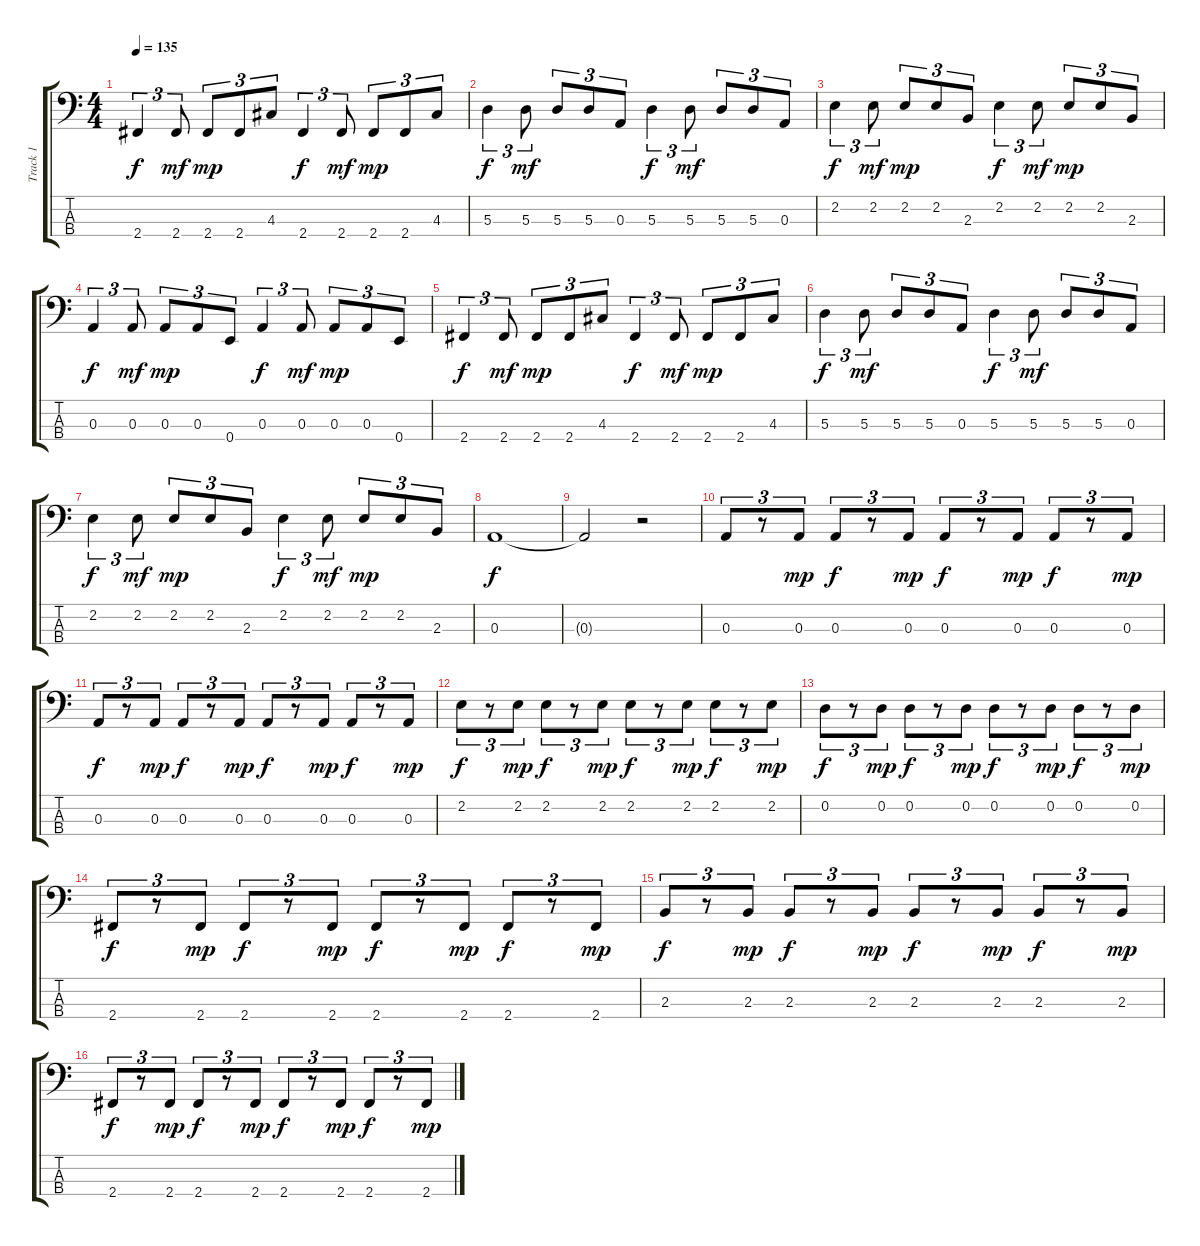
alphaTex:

\track ("Track 1" "Track 1") {instrument electricbasspick}
\staff {score tabs}
\tuning (G2 D2 A1 E1) {hide}
\ts (4 4)
\tempo 135
\clef f4
\ks c
2.4.4{tu (3 2) dy f} 2.4.8{tu (3 2) dy mf} 2.4.8{tu (3 2) dy mp} 2.4.8{tu (3 2)} 4.3.8{tu (3 2)} 2.4.4{tu (3 2) dy f} 2.4.8{tu (3 2) dy mf} 2.4.8{tu (3 2) dy mp} 2.4.8{tu (3 2)} 4.3.8{tu (3 2)} |
5.3.4{tu (3 2) dy f} 5.3.8{tu (3 2) dy mf} 5.3.8{tu (3 2)} 5.3.8{tu (3 2)} 0.3.8{tu (3 2)} 5.3.4{tu (3 2) dy f} 5.3.8{tu (3 2) dy mf} 5.3.8{tu (3 2)} 5.3.8{tu (3 2)} 0.3.8{tu (3 2)} |
2.2.4{tu (3 2) dy f} 2.2.8{tu (3 2) dy mf} 2.2.8{tu (3 2) dy mp} 2.2.8{tu (3 2)} 2.3.8{tu (3 2)} 2.2.4{tu (3 2) dy f} 2.2.8{tu (3 2) dy mf} 2.2.8{tu (3 2) dy mp} 2.2.8{tu (3 2)} 2.3.8{tu (3 2)} |
0.3.4{tu (3 2) dy f} 0.3.8{tu (3 2) dy mf} 0.3.8{tu (3 2) dy mp} 0.3.8{tu (3 2)} 0.4.8{tu (3 2)} 0.3.4{tu (3 2) dy f} 0.3.8{tu (3 2) dy mf} 0.3.8{tu (3 2) dy mp} 0.3.8{tu (3 2)} 0.4.8{tu (3 2)} |
2.4.4{tu (3 2) dy f} 2.4.8{tu (3 2) dy mf} 2.4.8{tu (3 2) dy mp} 2.4.8{tu (3 2)} 4.3.8{tu (3 2)} 2.4.4{tu (3 2) dy f} 2.4.8{tu (3 2) dy mf} 2.4.8{tu (3 2) dy mp} 2.4.8{tu (3 2)} 4.3.8{tu (3 2)} |
5.3.4{tu (3 2) dy f} 5.3.8{tu (3 2) dy mf} 5.3.8{tu (3 2)} 5.3.8{tu (3 2)} 0.3.8{tu (3 2)} 5.3.4{tu (3 2) dy f} 5.3.8{tu (3 2) dy mf} 5.3.8{tu (3 2)} 5.3.8{tu (3 2)} 0.3.8{tu (3 2)} |
2.2.4{tu (3 2) dy f} 2.2.8{tu (3 2) dy mf} 2.2.8{tu (3 2) dy mp} 2.2.8{tu (3 2)} 2.3.8{tu (3 2)} 2.2.4{tu (3 2) dy f} 2.2.8{tu (3 2) dy mf} 2.2.8{tu (3 2) dy mp} 2.2.8{tu (3 2)} 2.3.8{tu (3 2)} |
0.3.1{dy f} |
0.3{t}.2 r.2 |
0.3.8{tu (3 2)} r.8{tu (3 2)} 0.3.8{tu (3 2) dy mp} 0.3.8{tu (3 2) dy f} r.8{tu (3 2)} 0.3.8{tu (3 2) dy mp} 0.3.8{tu (3 2) dy f} r.8{tu (3 2)} 0.3.8{tu (3 2) dy mp} 0.3.8{tu (3 2) dy f} r.8{tu (3 2)} 0.3.8{tu (3 2) dy mp} |
0.3.8{tu (3 2) dy f} r.8{tu (3 2)} 0.3.8{tu (3 2) dy mp} 0.3.8{tu (3 2) dy f} r.8{tu (3 2)} 0.3.8{tu (3 2) dy mp} 0.3.8{tu (3 2) dy f} r.8{tu (3 2)} 0.3.8{tu (3 2) dy mp} 0.3.8{tu (3 2) dy f} r.8{tu (3 2)} 0.3.8{tu (3 2) dy mp} |
2.2.8{tu (3 2) dy f} r.8{tu (3 2)} 2.2.8{tu (3 2) dy mp} 2.2.8{tu (3 2) dy f} r.8{tu (3 2)} 2.2.8{tu (3 2) dy mp} 2.2.8{tu (3 2) dy f} r.8{tu (3 2)} 2.2.8{tu (3 2) dy mp} 2.2.8{tu (3 2) dy f} r.8{tu (3 2)} 2.2.8{tu (3 2) dy mp} |
0.2.8{tu (3 2) dy f} r.8{tu (3 2)} 0.2.8{tu (3 2) dy mp} 0.2.8{tu (3 2) dy f} r.8{tu (3 2)} 0.2.8{tu (3 2) dy mp} 0.2.8{tu (3 2) dy f} r.8{tu (3 2)} 0.2.8{tu (3 2) dy mp} 0.2.8{tu (3 2) dy f} r.8{tu (3 2)} 0.2.8{tu (3 2) dy mp} |
2.4.8{tu (3 2) dy f} r.8{tu (3 2)} 2.4.8{tu (3 2) dy mp} 2.4.8{tu (3 2) dy f} r.8{tu (3 2)} 2.4.8{tu (3 2) dy mp} 2.4.8{tu (3 2) dy f} r.8{tu (3 2)} 2.4.8{tu (3 2) dy mp} 2.4.8{tu (3 2) dy f} r.8{tu (3 2)} 2.4.8{tu (3 2) dy mp} |
2.3.8{tu (3 2) dy f} r.8{tu (3 2)} 2.3.8{tu (3 2) dy mp} 2.3.8{tu (3 2) dy f} r.8{tu (3 2)} 2.3.8{tu (3 2) dy mp} 2.3.8{tu (3 2) dy f} r.8{tu (3 2)} 2.3.8{tu (3 2) dy mp} 2.3.8{tu (3 2) dy f} r.8{tu (3 2)} 2.3.8{tu (3 2) dy mp} |
2.4.8{tu (3 2) dy f} r.8{tu (3 2)} 2.4.8{tu (3 2) dy mp} 2.4.8{tu (3 2) dy f} r.8{tu (3 2)} 2.4.8{tu (3 2) dy mp} 2.4.8{tu (3 2) dy f} r.8{tu (3 2)} 2.4.8{tu (3 2) dy mp} 2.4.8{tu (3 2) dy f} r.8{tu (3 2)} 2.4.8{tu (3 2) dy mp}
